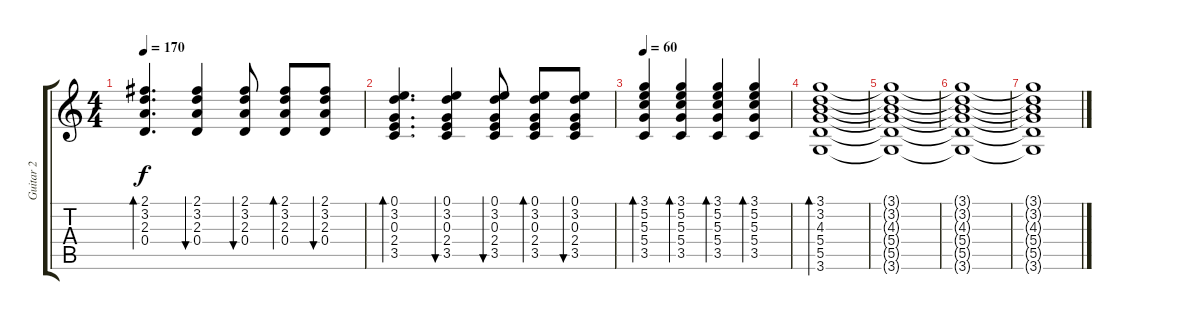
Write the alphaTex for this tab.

\track ("Guitar 2" "Guitar 2") {instrument overdrivenguitar}
\staff {score tabs}
\tuning (E4 B3 G3 D3 A2 E2) {hide}
\ts (4 4)
\tempo 170
\clef g2
\ks c
(2.1 3.2 2.3 0.4).4{d bd 30 dy f} (2.1 3.2 2.3 0.4).4{bu 30} (2.1 3.2 2.3 0.4).8{bu 30} (2.1 3.2 2.3 0.4).8{bd 30} (2.1 3.2 2.3 0.4).8{bu 30} |
(0.1 3.2 0.3 2.4 3.5).4{d bd 30} (0.1 3.2 0.3 2.4 3.5).4{bu 30} (0.1 3.2 0.3 2.4 3.5).8{bu 30} (0.1 3.2 0.3 2.4 3.5).8{bd 30} (0.1 3.2 0.3 2.4 3.5).8{bu 30} |
\tempo 60
(3.1 5.2 5.3 5.4 3.5).4{bd 30} (3.1 5.2 5.3 5.4 3.5).4{bd 30} (3.1 5.2 5.3 5.4 3.5).4{bd 30} (3.1 5.2 5.3 5.4 3.5).4{bd 30} |
(3.1 3.2 4.3 5.4 5.5 3.6).1{bd 30} |
(3.1{t} 3.2{t} 4.3{t} 5.4{t} 5.5{t} 3.6{t}).1 |
(3.1{t} 3.2{t} 4.3{t} 5.4{t} 5.5{t} 3.6{t}).1 |
(3.1{t} 3.2{t} 4.3{t} 5.4{t} 5.5{t} 3.6{t}).1
